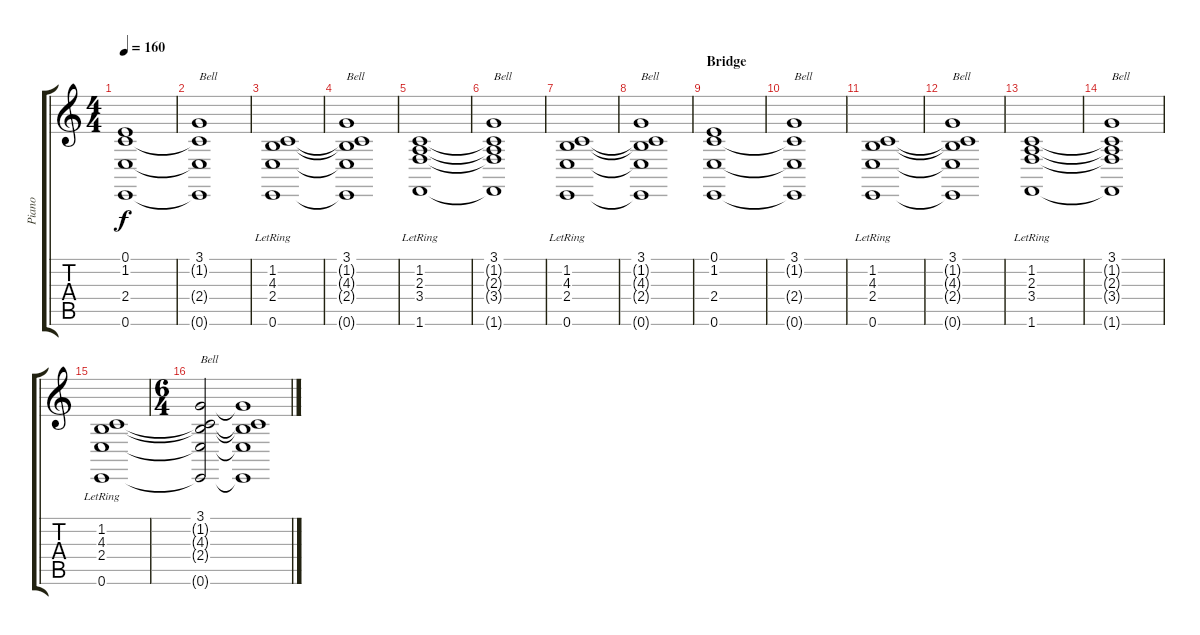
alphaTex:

\track ("Piano" "Piano") {instrument acousticgrandpiano}
\staff {score tabs}
\tuning (E4 B3 G3 D3 A2 E2) {hide}
\ts (4 4)
\tempo 160
\clef g2
\ks c
(0.1 1.2 2.4 0.6).1{dy f instrument acousticgrandpiano} |
(3.1 1.2{t} 2.4{t} 0.6{t}).1{txt "Bell" instrument tubularbells} |
(1.2{lr} 4.3{lr} 2.4{lr} 0.6{lr}).1{instrument acousticgrandpiano} |
(3.1 1.2{t} 4.3{t} 2.4{t} 0.6{t}).1{txt "Bell" instrument tubularbells} |
(1.2{lr} 2.3{lr} 3.4{lr} 1.6{lr}).1{instrument acousticgrandpiano} |
(3.1 1.2{t} 2.3{t} 3.4{t} 1.6{t}).1{txt "Bell" instrument tubularbells} |
(1.2{lr} 4.3{lr} 2.4{lr} 0.6{lr}).1{instrument acousticgrandpiano} |
(3.1 1.2{t} 4.3{t} 2.4{t} 0.6{t}).1{txt "Bell" instrument tubularbells} |
\section ("" "Bridge")
(0.1 1.2 2.4 0.6).1{instrument acousticgrandpiano} |
(3.1 1.2{t} 2.4{t} 0.6{t}).1{txt "Bell" instrument tubularbells} |
(1.2{lr} 4.3{lr} 2.4{lr} 0.6{lr}).1{instrument acousticgrandpiano} |
(3.1 1.2{t} 4.3{t} 2.4{t} 0.6{t}).1{txt "Bell" instrument tubularbells} |
(1.2{lr} 2.3{lr} 3.4{lr} 1.6{lr}).1{instrument acousticgrandpiano} |
(3.1 1.2{t} 2.3{t} 3.4{t} 1.6{t}).1{txt "Bell" instrument tubularbells} |
(1.2{lr} 4.3{lr} 2.4{lr} 0.6{lr}).1{instrument acousticgrandpiano} |
\ts (6 4)
(3.1 1.2{t} 4.3{t} 2.4{t} 0.6{t}).2{txt "Bell" instrument tubularbells} (3.1{t} 1.2{t} 4.3{t} 2.4{t} 0.6{t}).1
